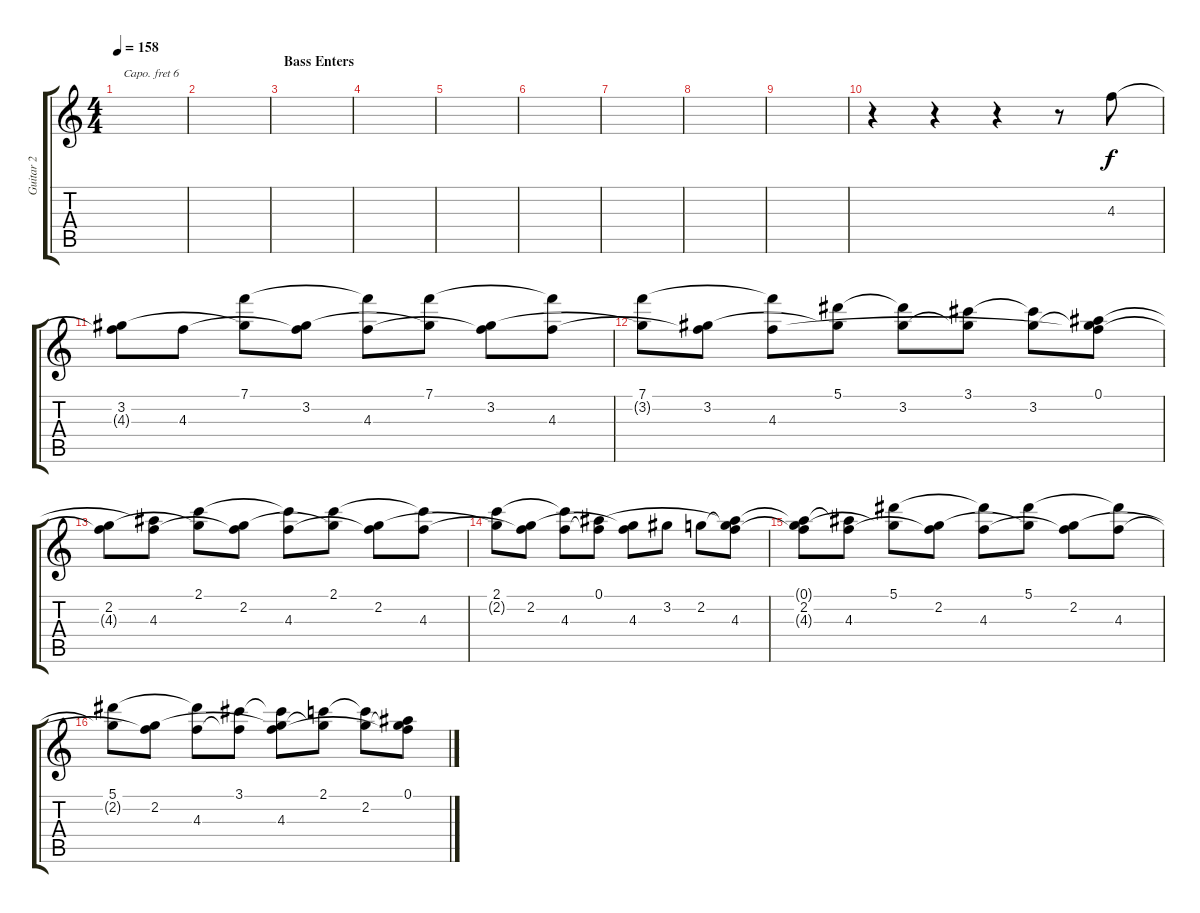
\track ("Guitar 2" "Guitar 2") {instrument acousticguitarnylon}
\staff {score tabs}
\capo 6
\tuning (E4 B3 G3 D3 A2 E2) {hide}
\ts (4 4)
\tempo 158
\clef g2
\ks c
|
|
\section ("" "Bass Enters")
|
|
|
|
|
|
|
r.4 r.4 r.4 r.8 4.3.8 |
(3.2 4.3{t}).8 4.3.8 (7.1 3.2{t}).8 (3.2 4.3{t}).8 (7.1{t} 4.3).8 (7.1 3.2{t}).8 (3.2 4.3{t}).8 (7.1{t} 4.3).8 |
(7.1 3.2{t}).8 (3.2 4.3{t}).8 (7.1{t} 4.3).8 (5.1 3.2{t}).8 (5.1{t} 3.2).8 (3.1 3.2{t}).8 (3.1{t} 3.2).8 (0.1 3.2{t} 4.3{t}).8 |
(2.2 4.3{t}).8 (0.1{t} 4.3).8 (2.1 2.2{t}).8 (2.2 4.3{t}).8 (2.1{t} 4.3).8 (2.1 2.2{t}).8 (2.2 4.3{t}).8 (2.1{t} 4.3).8 |
(2.1 2.2{t}).8 (2.2 4.3{t}).8 (2.1{t} 4.3).8 (0.1 4.3{t}).8 (2.2{t} 4.3).8 3.2.8 2.2.8 (0.1{t} 2.2{t} 4.3).8 |
(0.1{t} 2.2 4.3{t}).8 (0.1{t} 4.3).8 (5.1 2.2{t}).8 (2.2 4.3{t}).8 (5.1{t} 4.3).8 (5.1 2.2{t}).8 (2.2 4.3{t}).8 (5.1{t} 4.3).8 |
(5.1 2.2{t}).8 (2.2 4.3{t}).8 (5.1{t} 4.3).8 (3.1 4.3{t}).8 (3.1{t} 2.2{t} 4.3).8 (2.1 2.2{t}).8 (2.1{t} 2.2).8 (0.1 2.2{t} 4.3{t}).8
